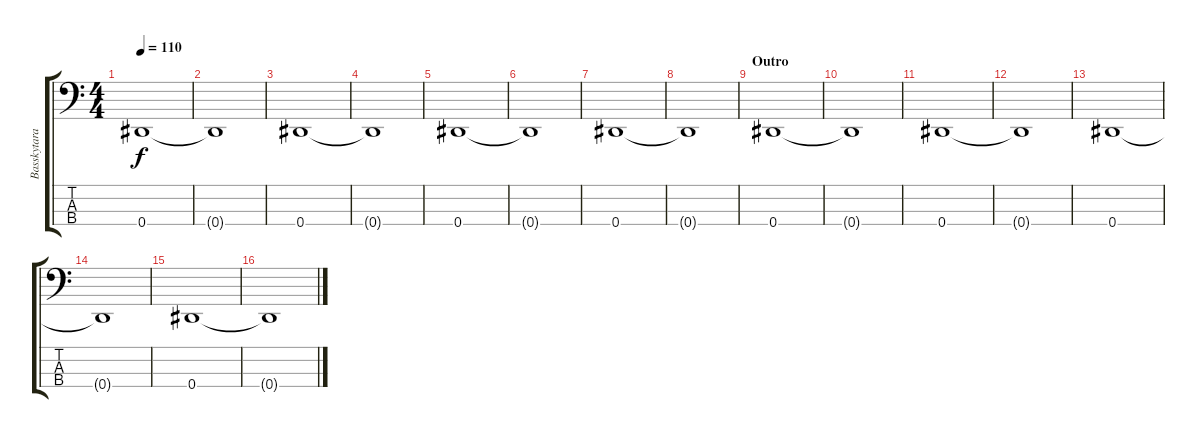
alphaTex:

\track ("Basskytara" "Basskytara") {instrument electricbasspick}
\staff {score tabs}
\tuning (Gb2 Db2 Ab1 Eb1) {hide}
\ts (4 4)
\tempo 110
\clef f4
\ks c
0.4.1{dy f} |
0.4{t}.1 |
0.4.1 |
0.4{t}.1 |
0.4.1 |
0.4{t}.1 |
0.4.1 |
0.4{t}.1 |
\section ("" "Outro")
0.4.1 |
0.4{t}.1 |
0.4.1 |
0.4{t}.1 |
0.4.1 |
0.4{t}.1 |
0.4.1 |
0.4{t}.1
